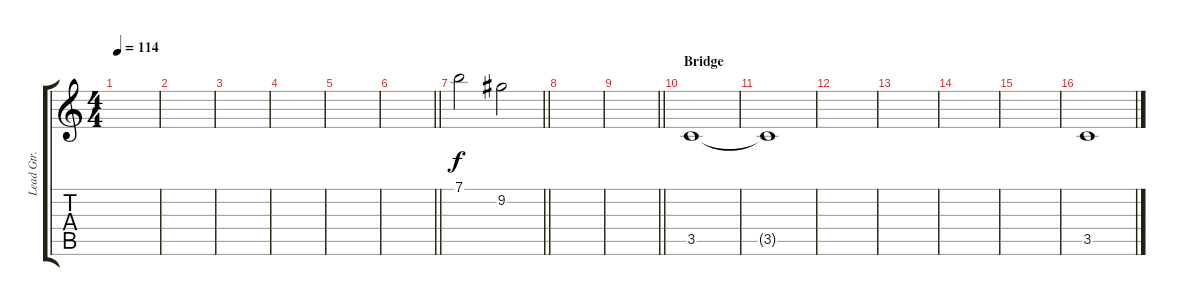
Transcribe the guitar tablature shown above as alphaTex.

\track ("Lead Gtr. 1" "Lead Gtr. ") {instrument distortionguitar}
\staff {score tabs}
\tuning (E4 B3 G3 D3 A2 E2) {hide}
\ts (4 4)
\tempo 114
\clef g2
\ks c
|
|
|
|
|
\barLineRight lightlight
|
\section ("" "")
\barLineRight lightlight
7.1.2 9.2.2 |
\section ("" "")
|
\barLineRight lightlight
|
\section ("" "Bridge")
3.5.1{volume 12 balance 8} |
3.5{t}.1 |
|
|
|
|
3.5.1{volume 12 balance 8}
